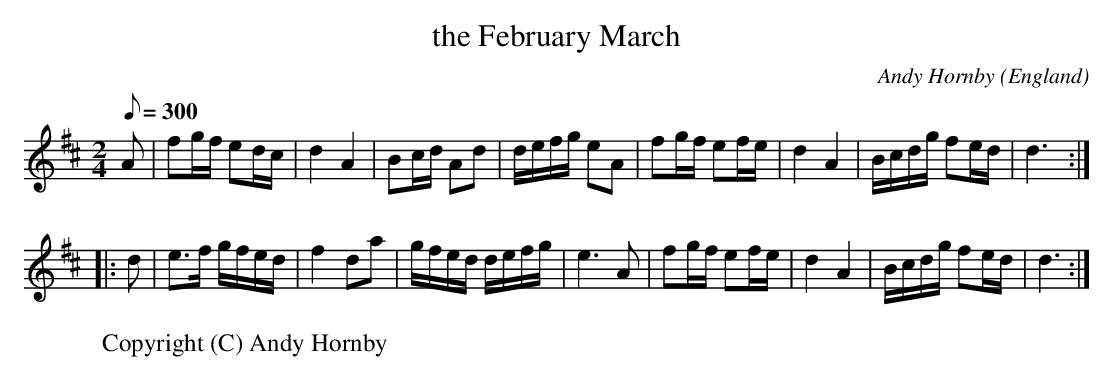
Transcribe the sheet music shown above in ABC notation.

X:1
T:the February March
O:England
M:2/4
Q:1/8=300
C:Andy Hornby
K:D
A2|\
f2gf e2dc|d4 A4|B2cd A2d2|defg e2A2|\
f2gf e2fe|d4 A4|Bcdg f2ed|d6 :|
|:d2|\
e3f gfed|f4 d2a2|gfed defg|e6 A2|\
f2gf e2fe|d4 A4|Bcdg f2ed|d6:|
W:Copyright (C) Andy Hornby
